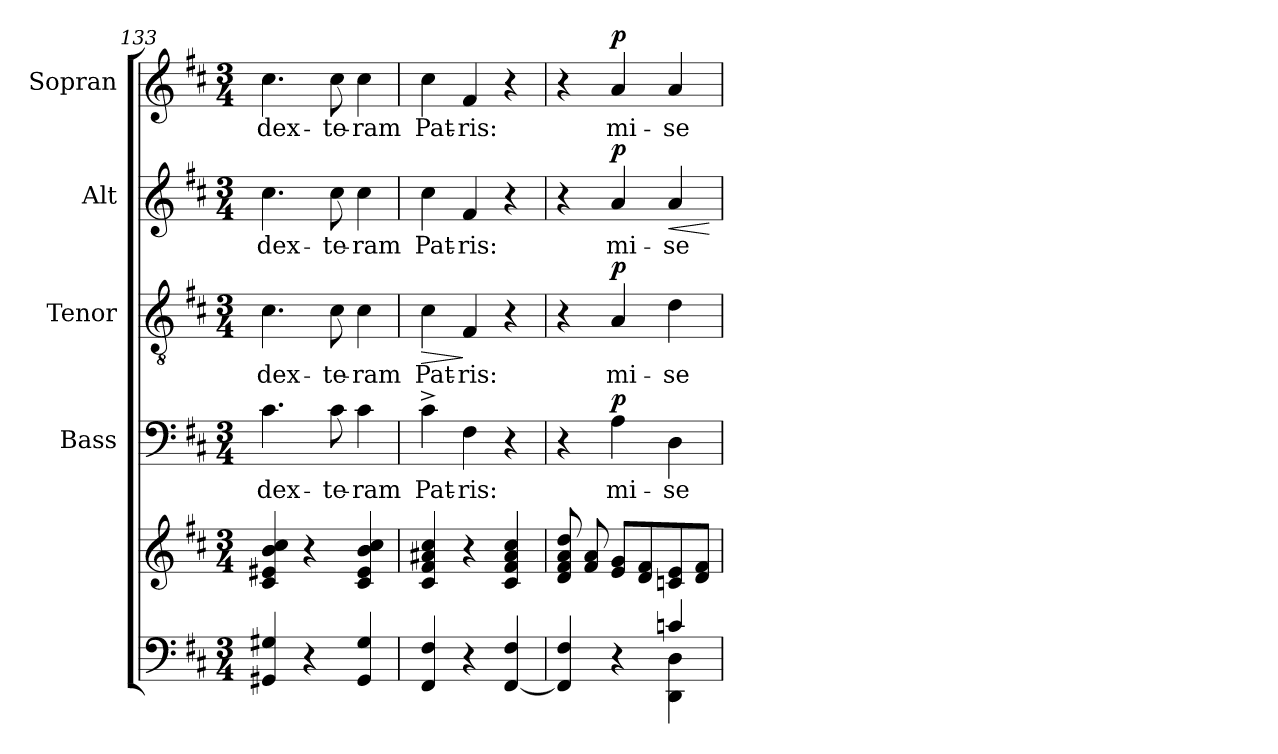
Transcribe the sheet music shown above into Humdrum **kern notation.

**kern	**kern	**kern	**text	**dynam	**kern	**text	**dynam	**kern	**text	**dynam	**kern	**text	**dynam
*part5	*part5	*part4	*part4	*part4	*part3	*part3	*part3	*part2	*part2	*part2	*part1	*part1	*part1
*staff6	*staff5	*staff4	*staff4	*staff4	*staff3	*staff3	*staff3	*staff2	*staff2	*staff2	*staff1	*staff1	*staff1
*	*	*I"Bass	*	*	*I"Tenor	*	*	*I"Alt	*	*	*I"Sopran	*	*
*	*	*I'B.	*	*	*I'T.	*	*	*I'A.	*	*	*I'S.	*	*
*clefF4	*clefG2	*clefF4	*	*	*clefGv2	*	*	*clefG2	*	*	*clefG2	*	*
*k[f#c#]	*k[f#c#]	*k[f#c#]	*	*	*k[f#c#]	*	*	*k[f#c#]	*	*	*k[f#c#]	*	*
*D:	*D:	*D:	*	*	*D:	*	*	*D:	*	*	*D:	*	*
*M3/4	*M3/4	*M3/4	*	*	*M3/4	*	*	*M3/4	*	*	*M3/4	*	*
=133	=133	=133	=133	=133	=133	=133	=133	=133	=133	=133	=133	=133	=133
!	!	!	!LO:LY:b	!	!	!LO:LY:b	!	!	!LO:LY:b	!	!	!LO:LY:b	!
4GG#X/ 4G#X/	4c#/ 4e#X/ 4b/ 4cc#/	4.c#\	dex-	.	4.c#\	dex-	.	4.cc#\	dex-	.	4.cc#\	dex-	.
4r	4r	.	.	.	.	.	.	.	.	.	.	.	.
!	!	!	!LO:LY:b	!	!	!LO:LY:b	!	!	!LO:LY:b	!	!	!LO:LY:b	!
.	.	8c#\	-te-	.	8c#\	-te-	.	8cc#\	-te-	.	8cc#\	-te-	.
!	!	!	!LO:LY:b	!	!	!LO:LY:b	!	!	!LO:LY:b	!	!	!LO:LY:b	!
4GG#/ 4G#/	4c#/ 4e#/ 4b/ 4cc#/	4c#\	-ram	.	4c#\	-ram	.	4cc#\	-ram	.	4cc#\	-ram	.
=134	=134	=134	=134	=134	=134	=134	=134	=134	=134	=134	=134	=134	=134
!	!	!	!LO:LY:b	!	!	!LO:LY:b	!LO:HP:b	!	!LO:LY:b	!	!	!LO:LY:b	!
4FF#/ 4F#/	4c#/ 4f#/ 4a#X/ 4cc#/	4c#^>\	Pat-	.	4c#\	Pat-	>	4cc#\	Pat-	.	4cc#\	Pat-	.
!	!	!	!LO:LY:b	!	!	!LO:LY:b	!	!	!LO:LY:b	!	!	!LO:LY:b	!
4r	4r	4F#\	-ris:	.	4F#/	-ris:	]	4f#/	-ris:	.	4f#/	-ris:	.
[4FF#/ 4F#/	4c#/ 4f#/ 4a#/ 4cc#/	4r	.	.	4r	.	.	4r	.	.	4r	.	.
=135	=135	=135	=135	=135	=135	=135	=135	=135	=135	=135	=135	=135	=135
*^	*	*	*	*	*	*	*	*	*	*	*	*	*
4FF#/] 4F#/	2ryy	8d/ 8f#/ 8a/ 8dd/	4r	.	.	4r	.	.	4r	.	.	4r	.	.
.	.	8f#/ 8a/	.	.	.	.	.	.	.	.	.	.	.	.
!	!	!	!	!LO:LY:b	!LO:DY:a	!	!LO:LY:b	!LO:DY:a	!	!LO:LY:b	!LO:DY:a	!	!LO:LY:b	!LO:DY:a
4r	.	8e/ 8g/L	4A\	mi-	p	4A/	mi-	p	4a/	mi-	p	4a/	mi-	p
.	.	8d/ 8f#/	.	.	.	.	.	.	.	.	.	.	.	.
!	!	!	!	!LO:LY:b	!	!	!LO:LY:b	!	!	!LO:LY:b	!LO:HP:b	!	!LO:LY:b	!
4cn/	4DD\ 4D\	8cn/ 8e/	4D\	-se-	.	4d\	-se-	.	4a/	-se-	<	4a/	-se-	.
.	.	8d/ 8f#/J	.	.	.	.	.	.	.	.	.	.	.	.
*v	*v	*	*	*	*	*	*	*	*	*	*	*	*	*
.	.	.	.	.	.	.	.	.	.	[	.	.	.
=	=	=	=	=	=	=	=	=	=	=	=	=	=
*-	*-	*-	*-	*-	*-	*-	*-	*-	*-	*-	*-	*-	*-
